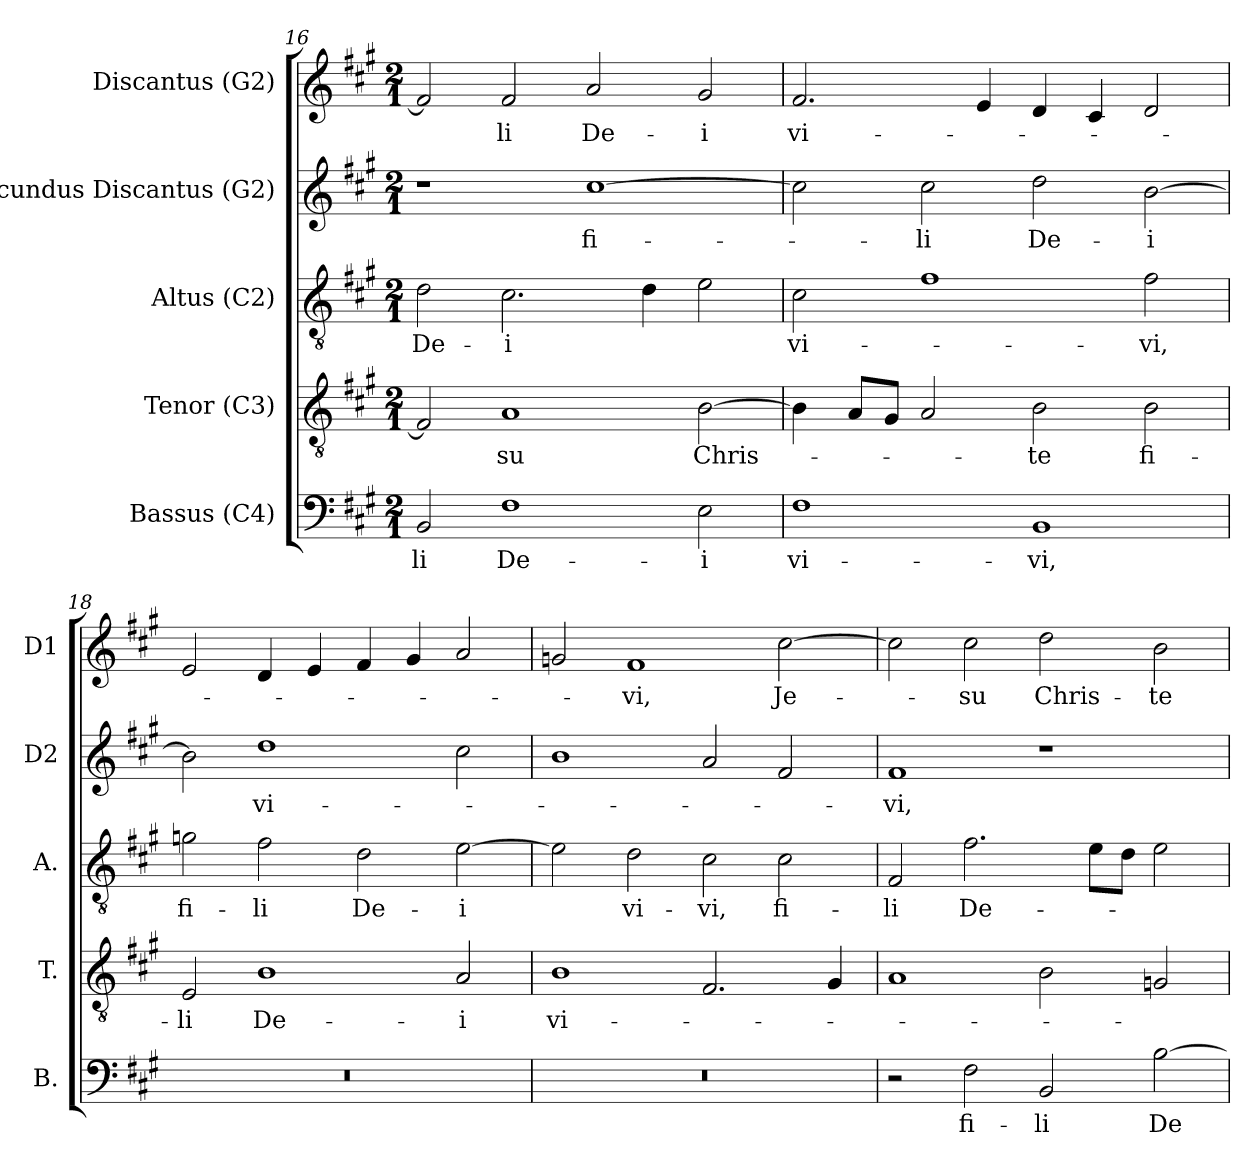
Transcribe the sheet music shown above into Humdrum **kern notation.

**kern	**text	**kern	**text	**kern	**text	**kern	**text	**kern	**text
*part5	*part5	*part4	*part4	*part3	*part3	*part2	*part2	*part1	*part1
*staff5	*staff5	*staff4	*staff4	*staff3	*staff3	*staff2	*staff2	*staff1	*staff1
*I"Bassus (C4)	*	*I"Tenor (C3)	*	*I"Altus (C2)	*	*I"Secundus Discantus (G2)	*	*I"Discantus (G2)	*
*I'B.	*	*I'T.	*	*I'A.	*	*I'D2	*	*I'D1	*
*clefF4	*	*clefGv2	*	*clefGv2	*	*clefG2	*	*clefG2	*
*	*	*ITrd7c12	*	*ITrd7c12	*	*	*	*	*
*k[f#c#g#]	*	*k[f#c#g#]	*	*k[f#c#g#]	*	*k[f#c#g#]	*	*k[f#c#g#]	*
*A:	*	*A:	*	*A:	*	*A:	*	*A:	*
*M2/1	*	*M2/1	*	*M2/1	*	*M2/1	*	*M2/1	*
=16	=16	=16	=16	=16	=16	=16	=16	=16	=16
!	!LO:LY:b:color=#000000	!	!	!	!	!	!	!	!
!	!	!	!	!	!LO:LY:b:color=#000000	!	!	!	!
2BBi/	-li	2FF#i/]	.	2Di\	De-	1r	.	2f#i/]	.
!	!LO:LY:b:color=#000000	!	!	!	!	!	!	!	!
!	!	!	!LO:LY:b:color=#000000	!	!	!	!	!	!
!	!	!	!	!	!LO:LY:b:color=#000000	!	!	!	!
!	!	!	!	!	!	!	!	!	!LO:LY:b:color=#000000
1F#i	De-	1AAi	-su	2.C#i\	-i	.	.	2f#i/	-li
!	!	!	!	!	!	!	!LO:LY:b:color=#000000	!	!
!	!	!	!	!	!	!	!	!	!LO:LY:b:color=#000000
.	.	.	.	.	.	[1cc#i	fi-	2ai/	De-
.	.	.	.	4Di\	.	.	.	.	.
!	!LO:LY:b:color=#000000	!	!	!	!	!	!	!	!
!	!	!	!LO:LY:b:color=#000000	!	!	!	!	!	!
!	!	!	!	!	!	!	!	!	!LO:LY:b:color=#000000
2Ei\	-i	[2BBi\	Chris-	2Ei\	.	.	.	2g#i/	-i
!!LO:LB:g=z
=17	=17	=17	=17	=17	=17	=17	=17	=17	=17
!	!LO:LY:b:color=#000000	!	!	!	!	!	!	!	!
!	!	!	!	!	!LO:LY:b:color=#000000	!	!	!	!
!	!	!	!	!	!	!	!	!	!LO:LY:b:color=#000000
1F#i	vi-	4BBi\]	.	2C#i\	vi-	2cc#i\]	.	2.f#i/	vi-
.	.	8AAi/L	.	.	.	.	.	.	.
.	.	8GG#i/J	.	.	.	.	.	.	.
!	!	!	!	!	!	!	!LO:LY:b:color=#000000	!	!
.	.	2AAi/	.	1F#i	.	2cc#i\	-li	.	.
.	.	.	.	.	.	.	.	4ei/	.
!	!LO:LY:b:color=#000000	!	!	!	!	!	!	!	!
!	!	!	!LO:LY:b:color=#000000	!	!	!	!	!	!
!	!	!	!	!	!	!	!LO:LY:b:color=#000000	!	!
1BBi	-vi,	2BBi\	-te	.	.	2ddi\	De-	4di/	.
.	.	.	.	.	.	.	.	4c#i/	.
!	!	!	!LO:LY:b:color=#000000	!	!	!	!	!	!
!	!	!	!	!	!LO:LY:b:color=#000000	!	!	!	!
!	!	!	!	!	!	!	!LO:LY:b:color=#000000	!	!
.	.	2BBi\	fi-	2F#i\	-vi,	[2bi\	-i	2di/	.
=18	=18	=18	=18	=18	=18	=18	=18	=18	=18
!LO:N:vis=1	!	!	!	!	!	!	!	!	!
!	!	!	!LO:LY:b:color=#000000	!	!	!	!	!	!
!	!	!	!	!	!LO:LY:b:color=#000000	!	!	!	!
0r	.	2EEi/	-li	2Gni\	fi-	2bi\]	.	2ei/	.
!	!	!	!LO:LY:b:color=#000000	!	!	!	!	!	!
!	!	!	!	!	!LO:LY:b:color=#000000	!	!	!	!
!	!	!	!	!	!	!	!LO:LY:b:color=#000000	!	!
.	.	1BBi	De-	2F#i\	-li	1ddi	vi-	4di/	.
.	.	.	.	.	.	.	.	4ei/	.
!	!	!	!	!	!LO:LY:b:color=#000000	!	!	!	!
.	.	.	.	2Di\	De-	.	.	4f#i/	.
.	.	.	.	.	.	.	.	4g#i/	.
!	!	!	!LO:LY:b:color=#000000	!	!	!	!	!	!
!	!	!	!	!	!LO:LY:b:color=#000000	!	!	!	!
.	.	2AAi/	-i	[2Ei\	-i	2cc#i\	.	2ai/	.
=19	=19	=19	=19	=19	=19	=19	=19	=19	=19
!LO:N:vis=1	!	!	!	!	!	!	!	!	!
!	!	!	!LO:LY:b:color=#000000	!	!	!	!	!	!
0r	.	1BBi	vi-	2Ei\]	.	1bi	.	2gi/	.
!	!	!	!	!	!LO:LY:b:color=#000000	!	!	!	!
!	!	!	!	!	!	!	!	!	!LO:LY:b:color=#000000
.	.	.	.	2Di\	vi-	.	.	1f#i	-vi,
!	!	!	!	!	!LO:LY:b:color=#000000	!	!	!	!
.	.	2.FF#i/	.	2C#i\	-vi,	2ai/	.	.	.
!	!	!	!	!	!LO:LY:b:color=#000000	!	!	!	!
!	!	!	!	!	!	!	!	!	!LO:LY:b:color=#000000
.	.	.	.	2C#i\	fi-	2f#i/	.	[2cc#i\	Je-
.	.	4GG#i/	.	.	.	.	.	.	.
=20	=20	=20	=20	=20	=20	=20	=20	=20	=20
!	!	!	!	!	!LO:LY:b:color=#000000	!	!	!	!
!	!	!	!	!	!	!	!LO:LY:b:color=#000000	!	!
2r	.	1AAi	.	2FF#i/	-li	1f#i	-vi,	2cc#i\]	.
!	!LO:LY:b:color=#000000	!	!	!	!	!	!	!	!
!	!	!	!	!	!LO:LY:b:color=#000000	!	!	!	!
!	!	!	!	!	!	!	!	!	!LO:LY:b:color=#000000
2F#i\	fi-	.	.	2.F#i\	De-	.	.	2cc#i\	-su
!	!LO:LY:b:color=#000000	!	!	!	!	!	!	!	!
!	!	!	!	!	!	!	!	!	!LO:LY:b:color=#000000
2BBi/	-li	2BBi\	.	.	.	1r	.	2ddi\	Chris-
.	.	.	.	8Ei\L	.	.	.	.	.
.	.	.	.	8Di\J	.	.	.	.	.
!	!LO:LY:b:color=#000000	!	!	!	!	!	!	!	!
!	!	!	!	!	!	!	!	!	!LO:LY:b:color=#000000
[2Bi\	De-	2GGni/	.	2Ei\	.	.	.	2bi\	-te
=	=	=	=	=	=	=	=	=	=
*-	*-	*-	*-	*-	*-	*-	*-	*-	*-
